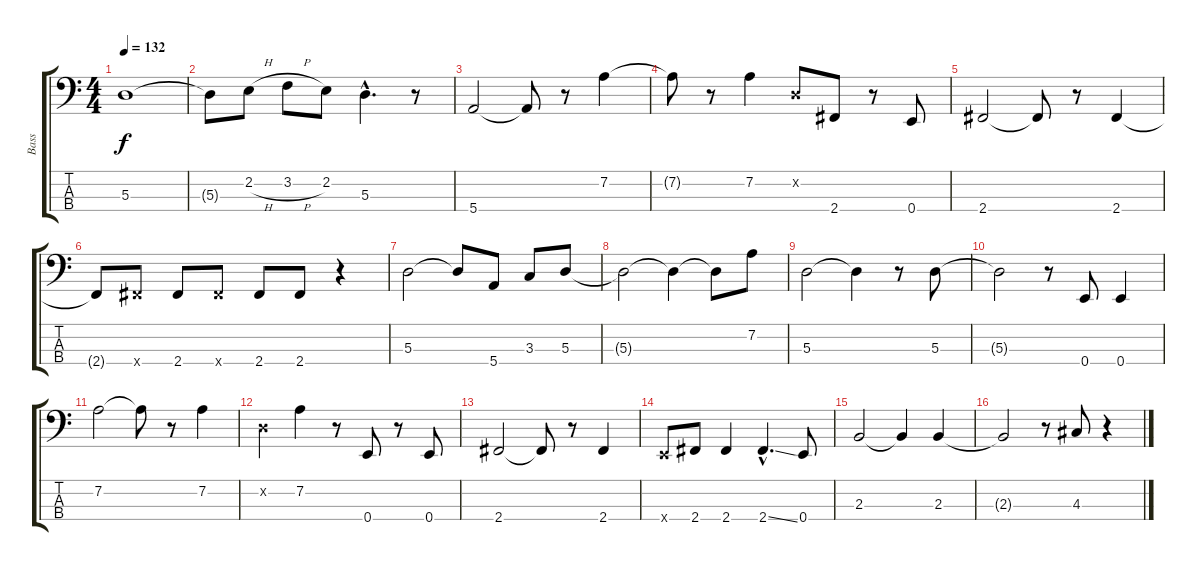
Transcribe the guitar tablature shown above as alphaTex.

\track ("Bass" "Bass") {instrument electricbassfinger}
\staff {score tabs}
\tuning (G2 D2 A1 E1) {hide}
\ts (4 4)
\tempo 132
\clef f4
\ks c
5.3.1{dy f} |
5.3{t}.8 2.2{h}.8 3.2{h}.8 2.2.8 5.3{hac}.4{d} r.8 |
5.4.2 5.4{t}.8 r.8 7.2.4 |
7.2{t}.8 r.8 7.2.4 0.2{x}.8 2.4.8 r.8 0.4.8 |
2.4.2 2.4{t}.8 r.8 2.4.4 |
2.4{t}.8 2.4{x}.8 2.4.8 2.4{x}.8 2.4.8 2.4.8 r.4 |
5.3.2 5.3{t}.8 5.4.8 3.3.8 5.3.8 |
5.3{t}.2 5.3{t}.4 5.3{t}.8 7.2.8 |
5.3.2 5.3{t}.4 r.8 5.3.8 |
5.3{t}.2 r.8 0.4.8 0.4.4 |
7.2.2 7.2{t}.8 r.8 7.2.4 |
0.2{x}.4 7.2.4 r.8 0.4.8 r.8 0.4.8 |
2.4.2 2.4{t}.8 r.8 2.4.4 |
0.4{x}.8 2.4.8 2.4.4 2.4{ss hac}.4{d} 0.4.8 |
2.3.2 2.3{t}.4 2.3.4 |
2.3{t}.2 r.8 4.3.8 r.4
